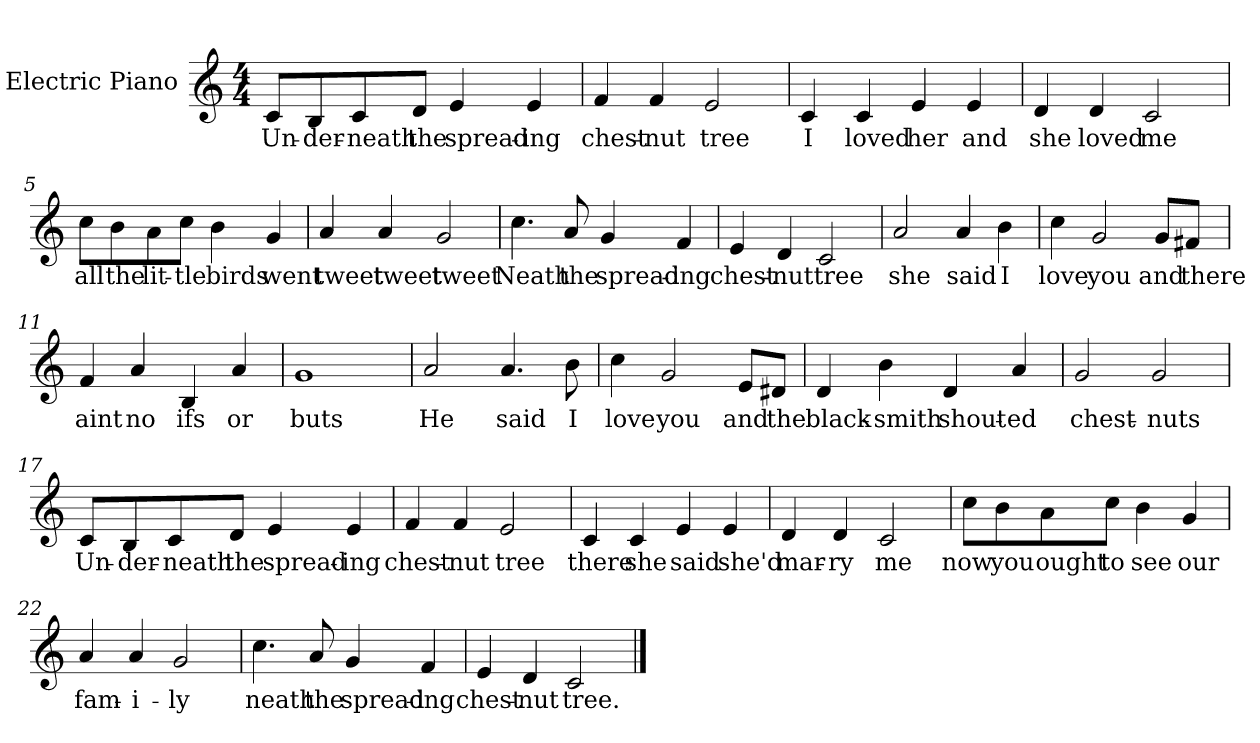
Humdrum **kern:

**kern	**text
*part1	*part1
*staff1	*staff1
*I"Electric Piano	*
*I'E.Pno	*
*clefG2	*
*k[]	*
*C:	*
*M4/4	*
=1	=1
8c/L	Un-
8B/	-der-
8c/	-neath
8d/J	the
4e/	spread-
4e/	-ing
=2	=2
4f/	chest-
4f/	-nut
2e/	tree
=3	=3
4c/	I
4c/	loved
4e/	her
4e/	and
=4	=4
4d/	she
4d/	loved
2c/	me
!!LO:LB:g=z
=5	=5
8cc\L	all
8b\	the
8a\	lit-
8cc\J	-tle
4b\	birds
4g/	went
=6	=6
4a/	tweet
4a/	tweet
2g/	tweet
=7	=7
4.cc\	Neath
8a/	the
4g/	spread-
4f/	-ing
=8	=8
4e/	chest-
4d/	-nut
2c/	tree
!!LO:LB:g=z
=9	=9
2a/	she
4a/	said
4b\	I
=10	=10
4cc\	love
2g/	you
8g/L	and
8f#X/J	there
=11	=11
4f/	aint
4a/	no
4B/	ifs
4a/	or
=12	=12
1g	buts
!!LO:LB:g=z
=13	=13
2a/	He
4.a/	said
8b\	I
=14	=14
4cc\	love
2g/	you
8e/L	and
8d#X/J	the
=15	=15
4d/	black-
4b\	-smith
4d/	shout-
4a/	-ed
=16	=16
2g/	chest-
2g/	-nuts
!!LO:LB:g=z
=17	=17
8c/L	Un-
8B/	-der-
8c/	-neath
8d/J	the
4e/	spread-
4e/	-ing
=18	=18
4f/	chest-
4f/	-nut
2e/	tree
=19	=19
4c/	there
4c/	she
4e/	said
4e/	she'd
=20	=20
4d/	mar-
4d/	-ry
2c/	me
!!LO:LB:g=z
=21	=21
8cc\L	now
8b\	you
8a\	ought
8cc\J	to
4b\	see
4g/	our
=22	=22
4a/	fam-
4a/	-i-
2g/	-ly
=23	=23
4.cc\	neath
8a/	the
4g/	spread-
4f/	-ing
=24	=24
4e/	chest-
4d/	-nut
2c/	tree.
==	==
*-	*-
